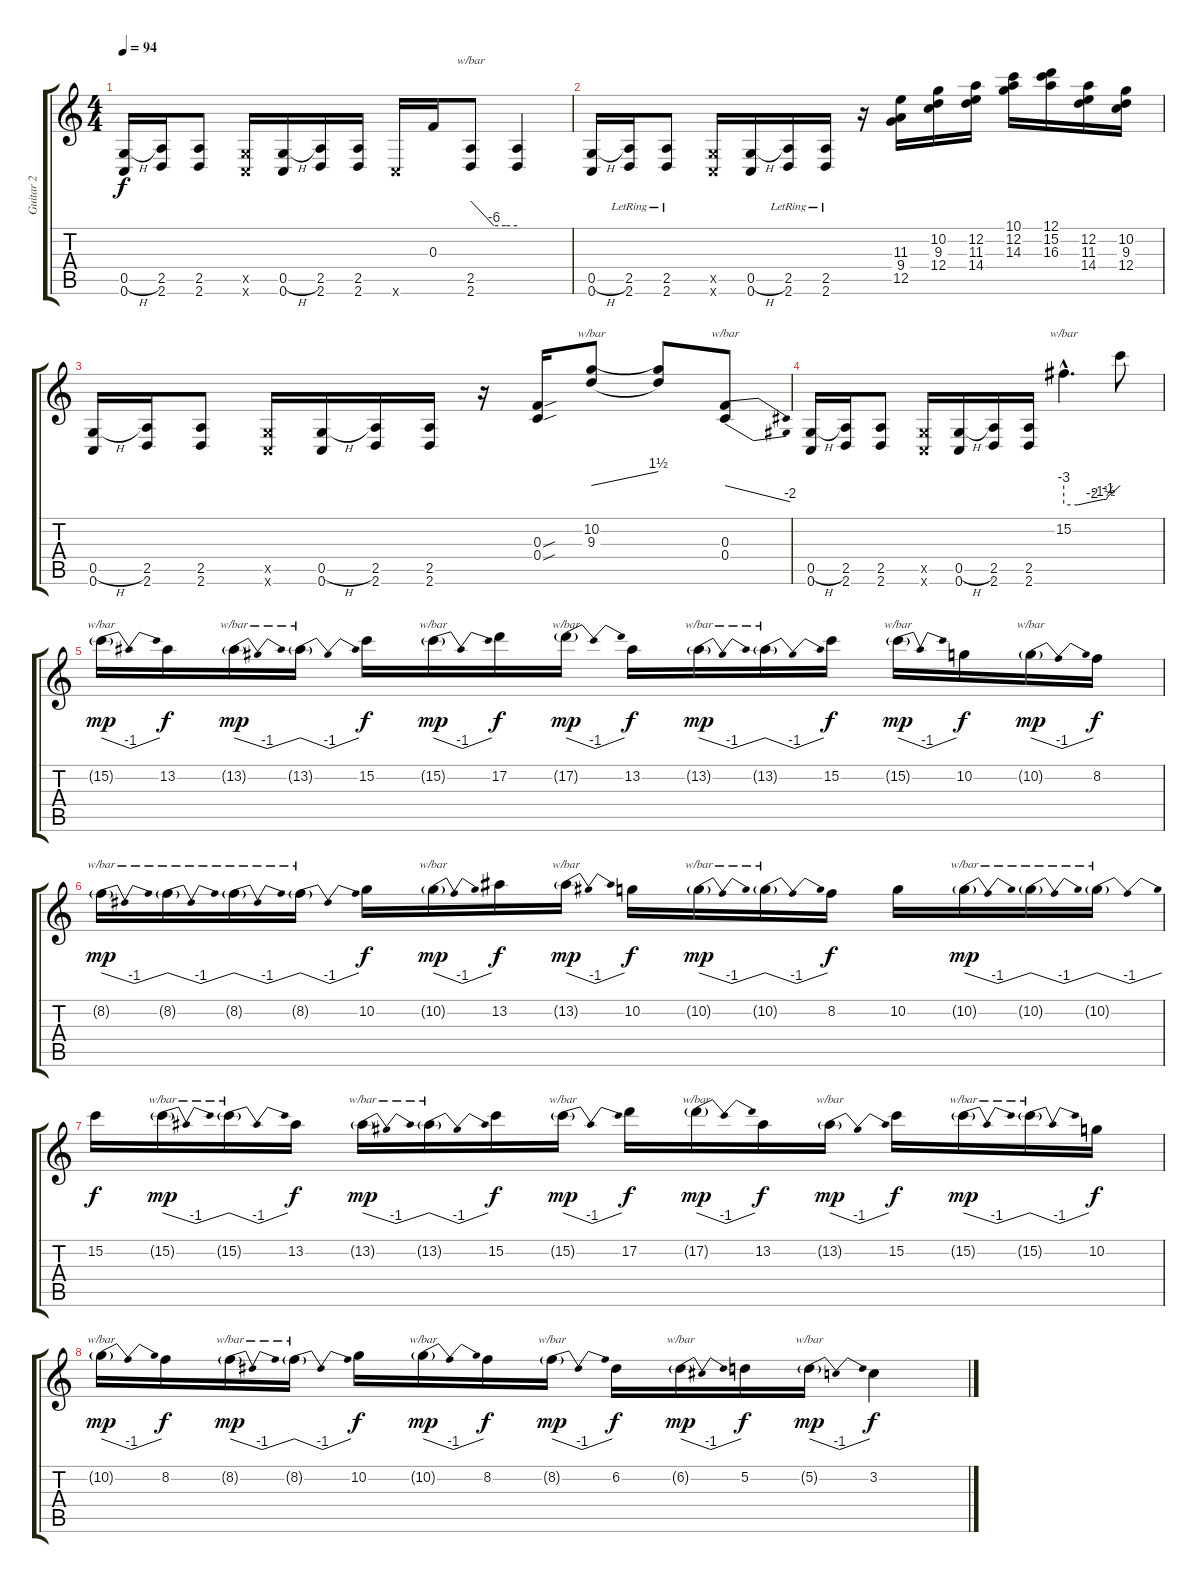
\track ("Guitar 2" "Guitar 2") {instrument distortionguitar}
\staff {score tabs}
\tuning (D4 A3 F3 C3 G2 C2) {hide}
\ts (4 4)
\tempo 94
\clef g2
\ks c
(0.5{h} 0.6).16{dy f} (2.5 2.6).16 (2.5 2.6).8 (0.5{x} 0.6{x}).16 (0.5{h} 0.6).16 (2.5 2.6).16 (2.5 2.6).16 0.6{x}.16 0.3.16 (2.5 2.6).8{tbe (custom default 0 0 30 -24 45 -24 60 -24)} (2.5{t} 2.6{t}).4 |
(0.5{h} 0.6).16 (2.5{lr} 2.6).16 (2.5{lr} 2.6).8 (0.5{x} 0.6{x}).16 (0.5{h} 0.6).16 (2.5{lr} 2.6).16 (2.5{lr} 2.6).16 r.16 (11.3 9.4 12.5).16{instrument lead2sawtooth} (10.2 9.3 12.4).16 (12.2 11.3 14.4).16 (10.1 12.2 14.3).16 (12.1 15.2 16.3).16 (12.2 11.3 14.4).16 (10.2 9.3 12.4).16 |
(0.5{h} 0.6).16{instrument distortionguitar} (2.5 2.6).16 (2.5 2.6).8 (0.5{x} 0.6{x}).16 (0.5{h} 0.6).16 (2.5 2.6).16 (2.5 2.6).16 r.16 (0.3{sou} 0.4{sou}).16 (10.2 9.3).8{tbe (dive default 0 0 60 6)} (10.2{t} 9.3{t}).8 (0.3 0.4).8{tbe (dive default 0 0 60 -8)} |
(0.5{h} 0.6).16 (2.5 2.6).16 (2.5 2.6).8 (0.5{x} 0.6{x}).16 (0.5{h} 0.6).16 (2.5 2.6).16 (2.5 2.6).16 15.2{hac}.4{d tbe (custom default 0 -12 15 -12 30 -8 42 -6 45 -6 47 -4 60 0) instrument lead2sawtooth} 15.2{t}.8 |
15.2{g}.16{tbe (dip default 0 0 30 -4 60 0) dy mp} 13.2.16{dy f} 13.2{g}.16{tbe (dip default 0 0 30 -4 60 0) dy mp} 13.2{g}.16{tbe (dip default 0 0 30 -4 60 0)} 15.2.16{dy f} 15.2{g}.16{tbe (dip default 0 0 30 -4 60 0) dy mp} 17.2.16{dy f} 17.2{g}.16{tbe (dip default 0 0 30 -4 60 0) dy mp} 13.2.16{dy f} 13.2{g}.16{tbe (dip default 0 0 30 -4 60 0) dy mp} 13.2{g}.16{tbe (dip default 0 0 30 -4 60 0)} 15.2.16{dy f} 15.2{g}.16{tbe (dip default 0 0 30 -4 60 0) dy mp} 10.2.16{dy f} 10.2{g}.16{tbe (dip default 0 0 30 -4 60 0) dy mp} 8.2.16{dy f} |
8.2{g}.16{tbe (dip default 0 0 30 -4 60 0) dy mp} 8.2{g}.16{tbe (dip default 0 0 30 -4 60 0)} 8.2{g}.16{tbe (dip default 0 0 30 -4 60 0)} 8.2{g}.16{tbe (dip default 0 0 30 -4 60 0)} 10.2.16{dy f} 10.2{g}.16{tbe (dip default 0 0 30 -4 60 0) dy mp} 13.2.16{dy f} 13.2{g}.16{tbe (dip default 0 0 30 -4 60 0) dy mp} 10.2.16{dy f} 10.2{g}.16{tbe (dip default 0 0 30 -4 60 0) dy mp} 10.2{g}.16{tbe (dip default 0 0 30 -4 60 0)} 8.2.16{dy f} 10.2.16 10.2{g}.16{tbe (dip default 0 0 30 -4 60 0) dy mp} 10.2{g}.16{tbe (dip default 0 0 30 -4 60 0)} 10.2{g}.16{tbe (dip default 0 0 30 -4 60 0)} |
15.2.16{dy f} 15.2{g}.16{tbe (dip default 0 0 30 -4 60 0) dy mp} 15.2{g}.16{tbe (dip default 0 0 30 -4 60 0)} 13.2.16{dy f} 13.2{g}.16{tbe (dip default 0 0 30 -4 60 0) dy mp} 13.2{g}.16{tbe (dip default 0 0 30 -4 60 0)} 15.2.16{dy f} 15.2{g}.16{tbe (dip default 0 0 30 -4 60 0) dy mp} 17.2.16{dy f} 17.2{g}.16{tbe (dip default 0 0 30 -4 60 0) dy mp} 13.2.16{dy f} 13.2{g}.16{tbe (dip default 0 0 30 -4 60 0) dy mp} 15.2.16{dy f} 15.2{g}.16{tbe (dip default 0 0 30 -4 60 0) dy mp} 15.2{g}.16{tbe (dip default 0 0 30 -4 60 0)} 10.2.16{dy f} |
10.2{g}.16{tbe (dip default 0 0 30 -4 60 0) dy mp} 8.2.16{dy f} 8.2{g}.16{tbe (dip default 0 0 30 -4 60 0) dy mp} 8.2{g}.16{tbe (dip default 0 0 30 -4 60 0)} 10.2.16{dy f} 10.2{g}.16{tbe (dip default 0 0 30 -4 60 0) dy mp} 8.2.16{dy f} 8.2{g}.16{tbe (dip default 0 0 30 -4 60 0) dy mp} 6.2.16{dy f} 6.2{g}.16{tbe (dip default 0 0 30 -4 60 0) dy mp} 5.2.16{dy f} 5.2{g}.16{tbe (dip default 0 0 30 -4 60 0) dy mp} 3.2.4{dy f}
